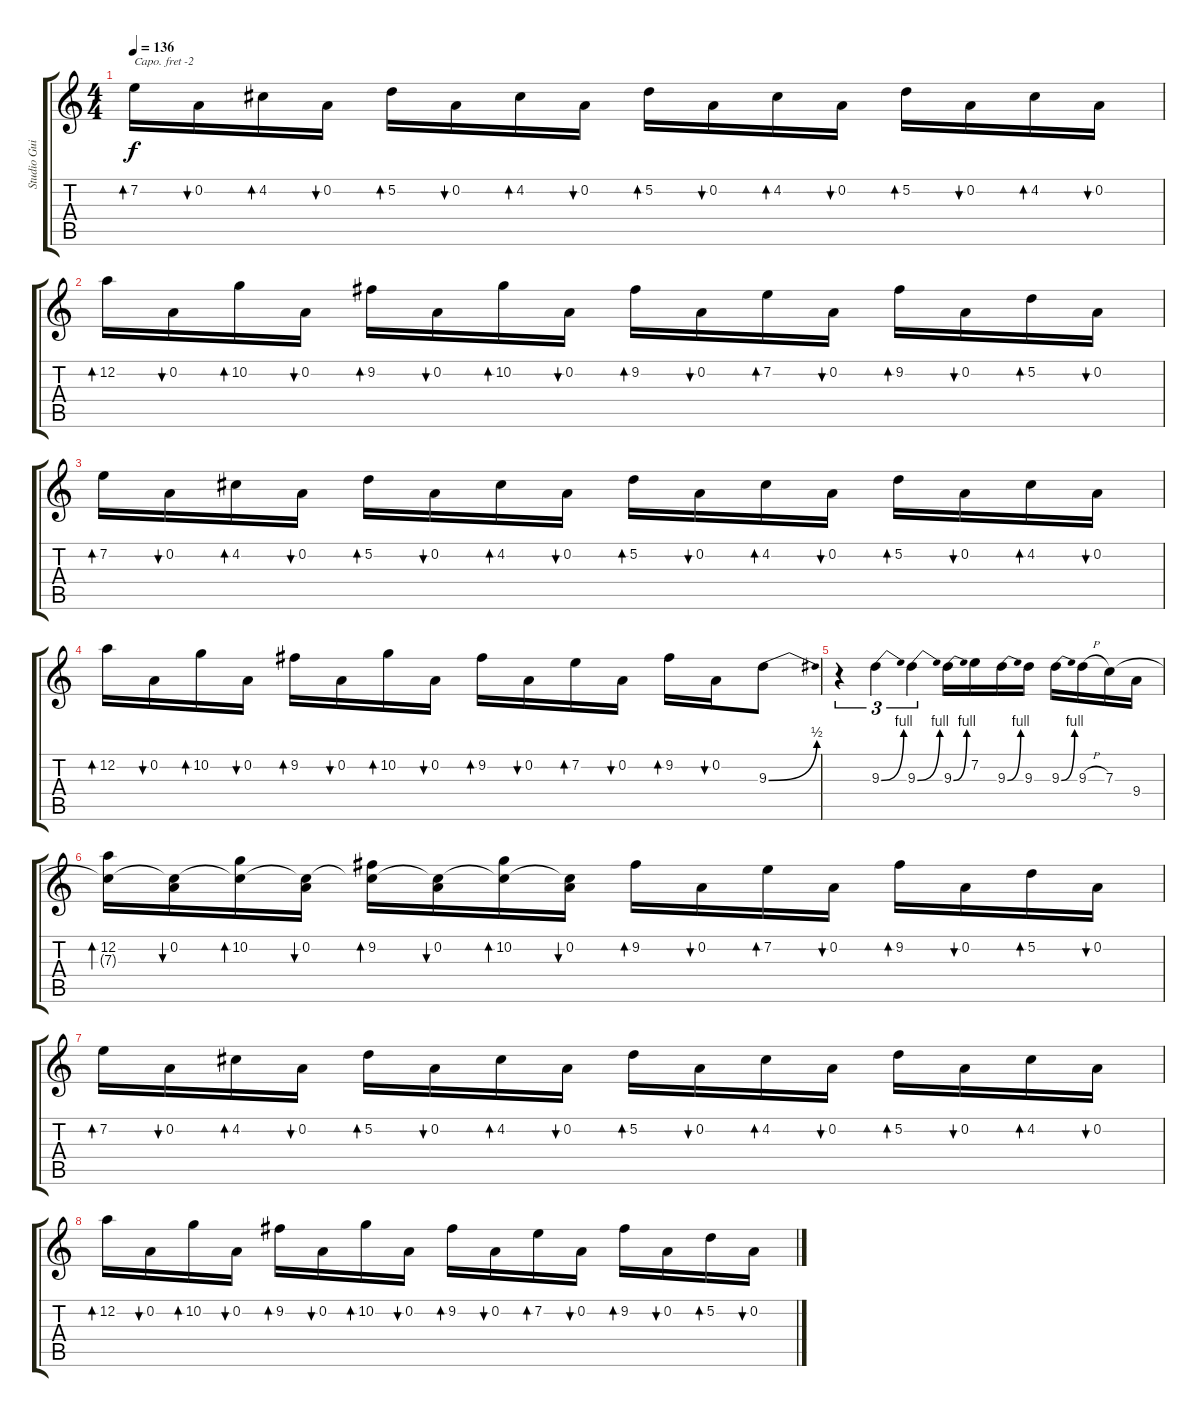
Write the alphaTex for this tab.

\track ("Studio Guitar" "Studio Gui") {instrument distortionguitar}
\staff {score tabs}
\capo -2
\tuning (E4 B3 G3 D3 A2 E2) {hide}
\ts (4 4)
\tempo 136
\clef g2
\ks c
7.2.16{bd 120 dy f} 0.2.16{bu 120} 4.2.16{bd 120} 0.2.16{bu 120} 5.2.16{bd 120} 0.2.16{bu 120} 4.2.16{bd 120} 0.2.16{bu 120} 5.2.16{bd 120} 0.2.16{bu 120} 4.2.16{bd 120} 0.2.16{bu 120} 5.2.16{bd 120} 0.2.16{bu 120} 4.2.16{bd 120} 0.2.16{bu 120} |
12.2.16{bd 120} 0.2.16{bu 120} 10.2.16{bd 120} 0.2.16{bu 120} 9.2.16{bd 120} 0.2.16{bu 120} 10.2.16{bd 120} 0.2.16{bu 120} 9.2.16{bd 120} 0.2.16{bu 120} 7.2.16{bd 120} 0.2.16{bu 120} 9.2.16{bd 120} 0.2.16{bu 120} 5.2.16{bd 120} 0.2.16{bu 120} |
7.2.16{bd 120} 0.2.16{bu 120} 4.2.16{bd 120} 0.2.16{bu 120} 5.2.16{bd 120} 0.2.16{bu 120} 4.2.16{bd 120} 0.2.16{bu 120} 5.2.16{bd 120} 0.2.16{bu 120} 4.2.16{bd 120} 0.2.16{bu 120} 5.2.16{bd 120} 0.2.16{bu 120} 4.2.16{bd 120} 0.2.16{bu 120} |
12.2.16{bd 120} 0.2.16{bu 120} 10.2.16{bd 120} 0.2.16{bu 120} 9.2.16{bd 120} 0.2.16{bu 120} 10.2.16{bd 120} 0.2.16{bu 120} 9.2.16{bd 120} 0.2.16{bu 120} 7.2.16{bd 120} 0.2.16{bu 120} 9.2.16{bd 120} 0.2.16{bu 120} 9.3{be (bend 0 0 60 2)}.8 |
r.4{tu (3 2)} 9.3{be (bend 0 0 60 4)}.4{tu (3 2)} 9.3{be (bend 0 0 60 4)}.4{tu (3 2)} 9.3{be (bend 0 0 60 4)}.16 7.2.16 9.3{be (bend 0 0 60 4)}.16 9.3.16 9.3{be (bend 0 0 60 4)}.16 9.3{h}.16 7.3.16 9.4.16 |
(12.2 7.3{t}).16{bd 120} (0.2 7.3{t}).16{bu 120} (10.2 7.3{t}).16{bd 120} (0.2 7.3{t}).16{bu 120} (9.2 7.3{t}).16{bd 120} (0.2 7.3{t}).16{bu 120} (10.2 7.3{t}).16{bd 120} (0.2 7.3{t}).16{bu 120} 9.2.16{bd 120} 0.2.16{bu 120} 7.2.16{bd 120} 0.2.16{bu 120} 9.2.16{bd 120} 0.2.16{bu 120} 5.2.16{bd 120} 0.2.16{bu 120} |
7.2.16{bd 120} 0.2.16{bu 120} 4.2.16{bd 120} 0.2.16{bu 120} 5.2.16{bd 120} 0.2.16{bu 120} 4.2.16{bd 120} 0.2.16{bu 120} 5.2.16{bd 120} 0.2.16{bu 120} 4.2.16{bd 120} 0.2.16{bu 120} 5.2.16{bd 120} 0.2.16{bu 120} 4.2.16{bd 120} 0.2.16{bu 120} |
12.2.16{bd 120} 0.2.16{bu 120} 10.2.16{bd 120} 0.2.16{bu 120} 9.2.16{bd 120} 0.2.16{bu 120} 10.2.16{bd 120} 0.2.16{bu 120} 9.2.16{bd 120} 0.2.16{bu 120} 7.2.16{bd 120} 0.2.16{bu 120} 9.2.16{bd 120} 0.2.16{bu 120} 5.2.16{bd 120} 0.2.16{bu 120}
